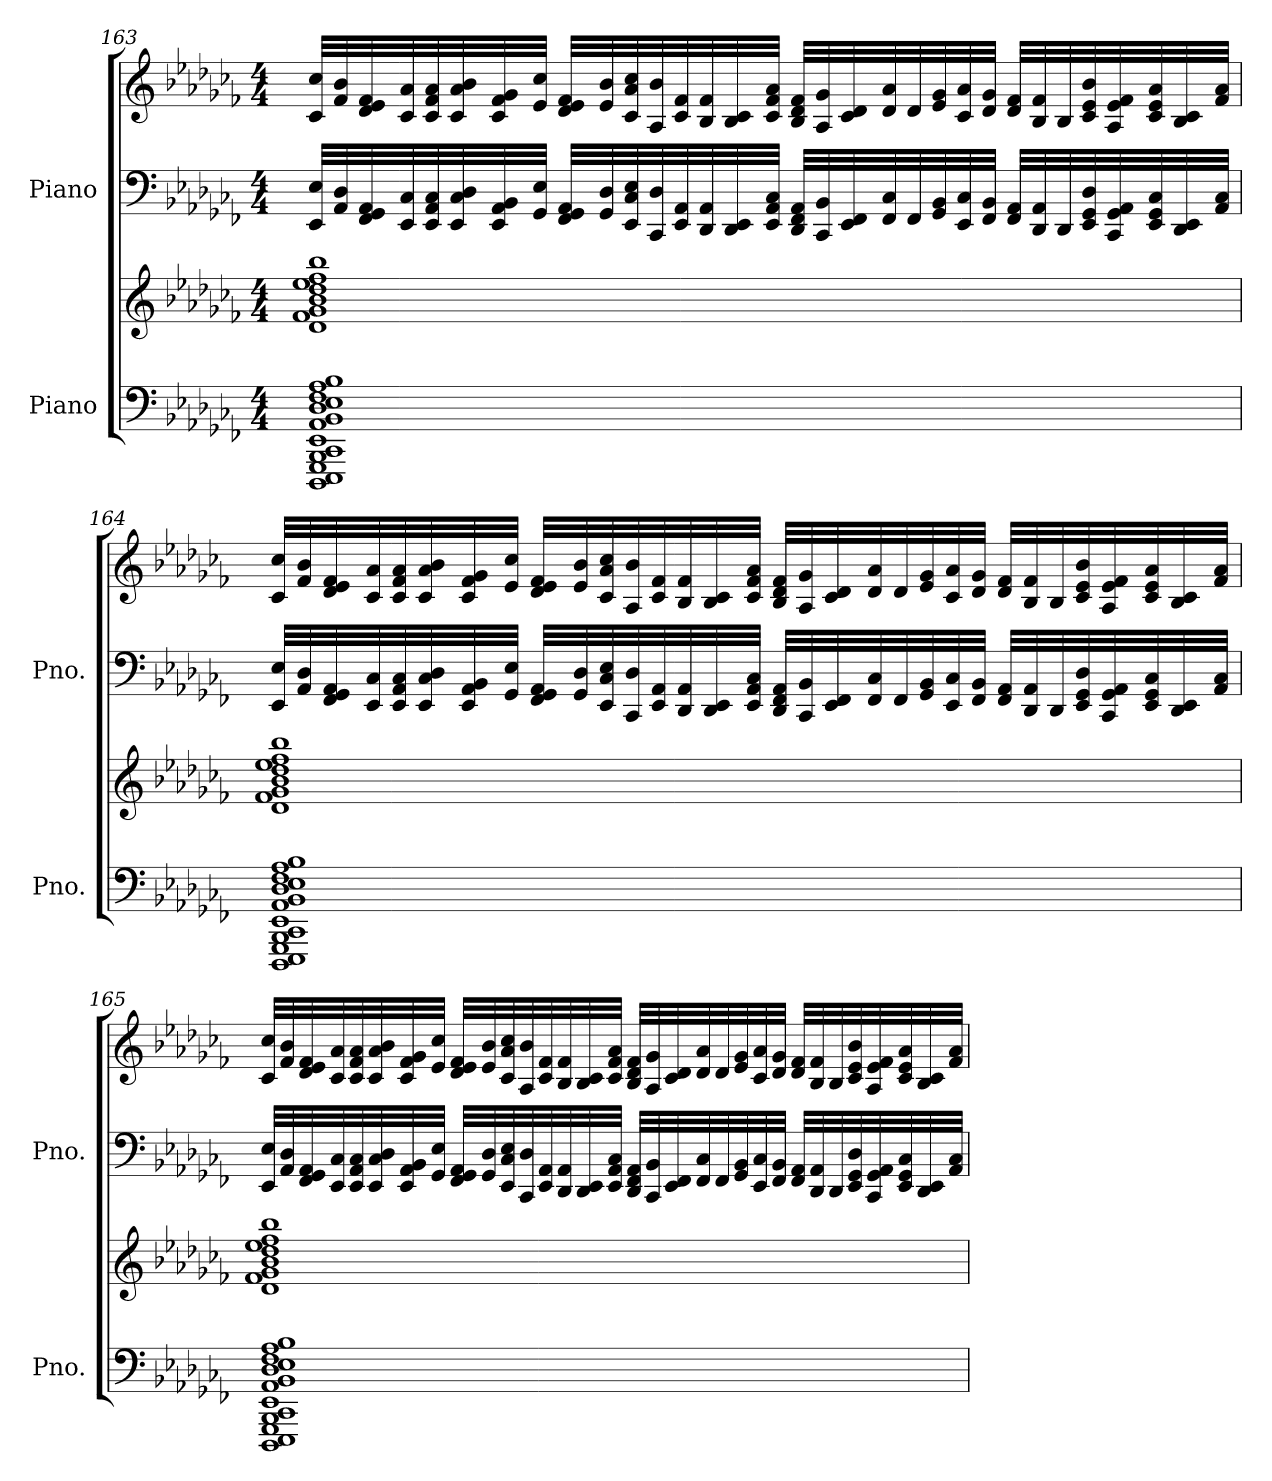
**kern	**kern	**kern	**kern
*part2	*part2	*part1	*part1
*staff4	*staff3	*staff2	*staff1
*I"Piano	*	*I"Piano	*
*I'Pno.	*	*I'Pno.	*
!!LO:LB:g=z
*clefF4	*clefG2	*clefF4	*clefG2
*ITrd14c24	*ITrd14c24	*ITrd-21c-36	*ITrd-21c-36
*k[b-e-a-d-g-c-f-]	*k[b-e-a-d-g-c-f-]	*k[b-e-a-d-g-c-f-]	*k[b-e-a-d-g-c-f-]
*M4/4	*M4/4	*M4/4	*M4/4
=163	=163	=163	=163
1DDDDD- 1EEEEE- 1GGGGG- 1BBBBB- 1CCCC- 1EEEE- 1AAAA- 1BBBB- 1DDD- 1EEE- 1FFF- 1AAA- 1BBB-	1DD- 1FF- 1GG- 1BB- 1D- 1E- 1F- 1B-	32ee-/ 32eee-/LLL	32cccc-/ 32ccccc-/LLL
.	.	32aa-/ 32ddd-/	32ffff-/ 32bbbb-/
.	.	32ff-/ 32gg-/ 32aa-/	32dddd-/ 32eeee-/ 32ffff-/
.	.	32ee-/ 32ccc-/	32cccc-/ 32aaaa-/
.	.	32ee-/ 32aa-/ 32ccc-/	32cccc-/ 32ffff-/ 32aaaa-/
.	.	32ee-/ 32ccc-/ 32ddd-/	32cccc-/ 32aaaa-/ 32bbbb-/
.	.	32ee-/ 32aa-/ 32bb-/	32cccc-/ 32ffff-/ 32gggg-/
.	.	32gg-/ 32eee-/JJJ	32eeee-/ 32ccccc-/JJJ
.	.	32ff-/ 32gg-/ 32aa-/LLL	32dddd-/ 32eeee-/ 32ffff-/LLL
.	.	32gg-/ 32ddd-/	32eeee-/ 32bbbb-/
.	.	32ee-/ 32ccc-/ 32eee-/	32cccc-/ 32aaaa-/ 32ccccc-/
.	.	32cc-/ 32ddd-/	32aaa-/ 32bbbb-/
.	.	32ee-/ 32aa-/	32cccc-/ 32ffff-/
.	.	32dd-/ 32aa-/	32bbb-/ 32ffff-/
.	.	32dd-/ 32ee-/	32bbb-/ 32cccc-/
.	.	32ee-/ 32aa-/ 32ccc-/JJJ	32cccc-/ 32ffff-/ 32aaaa-/JJJ
.	.	32dd-/ 32ff-/ 32aa-/LLL	32bbb-/ 32dddd-/ 32ffff-/LLL
.	.	32cc-/ 32bb-/	32aaa-/ 32gggg-/
.	.	32ee-/ 32ff-/	32cccc-/ 32dddd-/
.	.	32ff-/ 32ccc-/	32dddd-/ 32aaaa-/
.	.	32ff-/	32dddd-/
.	.	32gg-/ 32bb-/	32eeee-/ 32gggg-/
.	.	32ee-/ 32ccc-/	32cccc-/ 32aaaa-/
.	.	32ff-/ 32bb-/JJJ	32dddd-/ 32gggg-/JJJ
.	.	32ff-/ 32aa-/LLL	32dddd-/ 32ffff-/LLL
.	.	32dd-/ 32aa-/	32bbb-/ 32ffff-/
.	.	32dd-/	32bbb-/
.	.	32ee-/ 32gg-/ 32ddd-/	32cccc-/ 32eeee-/ 32bbbb-/
.	.	32cc-/ 32gg-/ 32aa-/	32aaa-/ 32eeee-/ 32ffff-/
.	.	32ee-/ 32gg-/ 32ccc-/	32cccc-/ 32eeee-/ 32aaaa-/
.	.	32dd-/ 32ee-/	32bbb-/ 32cccc-/
.	.	32aa-/ 32ccc-/JJJ	32ffff-/ 32aaaa-/JJJ
!!LO:LB:g=z
=164	=164	=164	=164
1DDDDD- 1EEEEE- 1GGGGG- 1BBBBB- 1CCCC- 1EEEE- 1AAAA- 1BBBB- 1DDD- 1EEE- 1FFF- 1AAA- 1BBB-	1DD- 1FF- 1GG- 1BB- 1D- 1E- 1F- 1B-	32ee-/ 32eee-/LLL	32cccc-/ 32ccccc-/LLL
.	.	32aa-/ 32ddd-/	32ffff-/ 32bbbb-/
.	.	32ff-/ 32gg-/ 32aa-/	32dddd-/ 32eeee-/ 32ffff-/
.	.	32ee-/ 32ccc-/	32cccc-/ 32aaaa-/
.	.	32ee-/ 32aa-/ 32ccc-/	32cccc-/ 32ffff-/ 32aaaa-/
.	.	32ee-/ 32ccc-/ 32ddd-/	32cccc-/ 32aaaa-/ 32bbbb-/
.	.	32ee-/ 32aa-/ 32bb-/	32cccc-/ 32ffff-/ 32gggg-/
.	.	32gg-/ 32eee-/JJJ	32eeee-/ 32ccccc-/JJJ
.	.	32ff-/ 32gg-/ 32aa-/LLL	32dddd-/ 32eeee-/ 32ffff-/LLL
.	.	32gg-/ 32ddd-/	32eeee-/ 32bbbb-/
.	.	32ee-/ 32ccc-/ 32eee-/	32cccc-/ 32aaaa-/ 32ccccc-/
.	.	32cc-/ 32ddd-/	32aaa-/ 32bbbb-/
.	.	32ee-/ 32aa-/	32cccc-/ 32ffff-/
.	.	32dd-/ 32aa-/	32bbb-/ 32ffff-/
.	.	32dd-/ 32ee-/	32bbb-/ 32cccc-/
.	.	32ee-/ 32aa-/ 32ccc-/JJJ	32cccc-/ 32ffff-/ 32aaaa-/JJJ
.	.	32dd-/ 32ff-/ 32aa-/LLL	32bbb-/ 32dddd-/ 32ffff-/LLL
.	.	32cc-/ 32bb-/	32aaa-/ 32gggg-/
.	.	32ee-/ 32ff-/	32cccc-/ 32dddd-/
.	.	32ff-/ 32ccc-/	32dddd-/ 32aaaa-/
.	.	32ff-/	32dddd-/
.	.	32gg-/ 32bb-/	32eeee-/ 32gggg-/
.	.	32ee-/ 32ccc-/	32cccc-/ 32aaaa-/
.	.	32ff-/ 32bb-/JJJ	32dddd-/ 32gggg-/JJJ
.	.	32ff-/ 32aa-/LLL	32dddd-/ 32ffff-/LLL
.	.	32dd-/ 32aa-/	32bbb-/ 32ffff-/
.	.	32dd-/	32bbb-/
.	.	32ee-/ 32gg-/ 32ddd-/	32cccc-/ 32eeee-/ 32bbbb-/
.	.	32cc-/ 32gg-/ 32aa-/	32aaa-/ 32eeee-/ 32ffff-/
.	.	32ee-/ 32gg-/ 32ccc-/	32cccc-/ 32eeee-/ 32aaaa-/
.	.	32dd-/ 32ee-/	32bbb-/ 32cccc-/
.	.	32aa-/ 32ccc-/JJJ	32ffff-/ 32aaaa-/JJJ
!!LO:PB:g=z
=165	=165	=165	=165
1DDDDD- 1EEEEE- 1GGGGG- 1BBBBB- 1CCCC- 1EEEE- 1AAAA- 1BBBB- 1DDD- 1EEE- 1FFF- 1AAA- 1BBB-	1DD- 1FF- 1GG- 1BB- 1D- 1E- 1F- 1B-	32ee-/ 32eee-/LLL	32cccc-/ 32ccccc-/LLL
.	.	32aa-/ 32ddd-/	32ffff-/ 32bbbb-/
.	.	32ff-/ 32gg-/ 32aa-/	32dddd-/ 32eeee-/ 32ffff-/
.	.	32ee-/ 32ccc-/	32cccc-/ 32aaaa-/
.	.	32ee-/ 32aa-/ 32ccc-/	32cccc-/ 32ffff-/ 32aaaa-/
.	.	32ee-/ 32ccc-/ 32ddd-/	32cccc-/ 32aaaa-/ 32bbbb-/
.	.	32ee-/ 32aa-/ 32bb-/	32cccc-/ 32ffff-/ 32gggg-/
.	.	32gg-/ 32eee-/JJJ	32eeee-/ 32ccccc-/JJJ
.	.	32ff-/ 32gg-/ 32aa-/LLL	32dddd-/ 32eeee-/ 32ffff-/LLL
.	.	32gg-/ 32ddd-/	32eeee-/ 32bbbb-/
.	.	32ee-/ 32ccc-/ 32eee-/	32cccc-/ 32aaaa-/ 32ccccc-/
.	.	32cc-/ 32ddd-/	32aaa-/ 32bbbb-/
.	.	32ee-/ 32aa-/	32cccc-/ 32ffff-/
.	.	32dd-/ 32aa-/	32bbb-/ 32ffff-/
.	.	32dd-/ 32ee-/	32bbb-/ 32cccc-/
.	.	32ee-/ 32aa-/ 32ccc-/JJJ	32cccc-/ 32ffff-/ 32aaaa-/JJJ
.	.	32dd-/ 32ff-/ 32aa-/LLL	32bbb-/ 32dddd-/ 32ffff-/LLL
.	.	32cc-/ 32bb-/	32aaa-/ 32gggg-/
.	.	32ee-/ 32ff-/	32cccc-/ 32dddd-/
.	.	32ff-/ 32ccc-/	32dddd-/ 32aaaa-/
.	.	32ff-/	32dddd-/
.	.	32gg-/ 32bb-/	32eeee-/ 32gggg-/
.	.	32ee-/ 32ccc-/	32cccc-/ 32aaaa-/
.	.	32ff-/ 32bb-/JJJ	32dddd-/ 32gggg-/JJJ
.	.	32ff-/ 32aa-/LLL	32dddd-/ 32ffff-/LLL
.	.	32dd-/ 32aa-/	32bbb-/ 32ffff-/
.	.	32dd-/	32bbb-/
.	.	32ee-/ 32gg-/ 32ddd-/	32cccc-/ 32eeee-/ 32bbbb-/
.	.	32cc-/ 32gg-/ 32aa-/	32aaa-/ 32eeee-/ 32ffff-/
.	.	32ee-/ 32gg-/ 32ccc-/	32cccc-/ 32eeee-/ 32aaaa-/
.	.	32dd-/ 32ee-/	32bbb-/ 32cccc-/
.	.	32aa-/ 32ccc-/JJJ	32ffff-/ 32aaaa-/JJJ
=	=	=	=
*-	*-	*-	*-
